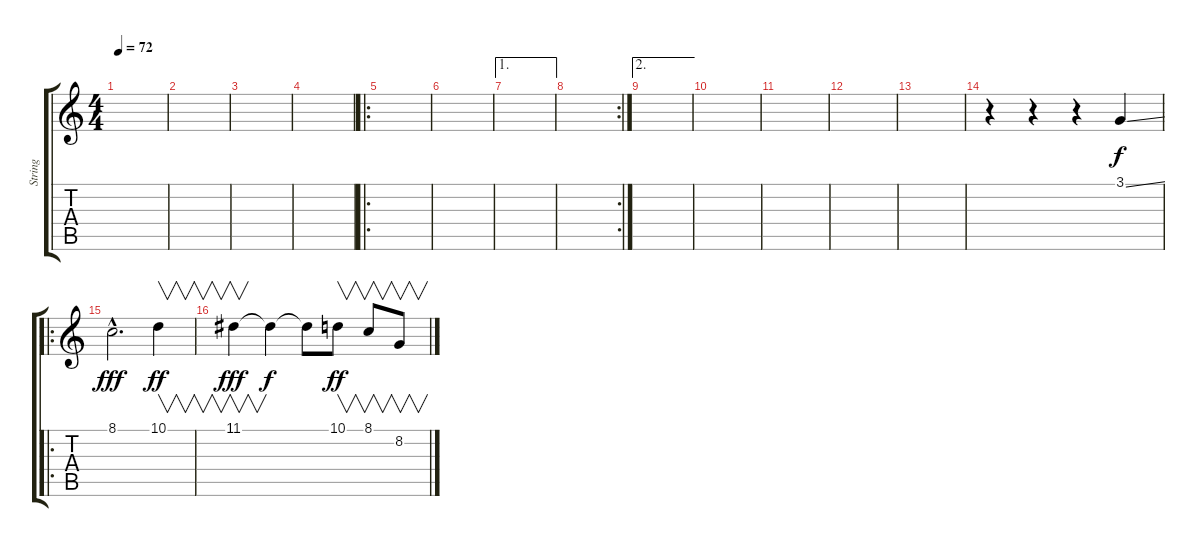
\track ("String" "String") {instrument stringensemble1}
\staff {score tabs}
\tuning (E4 B3 G3 D3 A2 E2) {hide}
\ts (4 4)
\tempo 72
\clef g2
\ks c
|
|
|
|
\ro
|
|
\ae 1
|
\rc 2
|
\ae 2
|
|
|
|
|
r.4 r.4 r.4 3.1{ss}.4 |
\ro
8.1{hac}.2{d dy fff} 10.1.4{v dy ff} |
11.1.4{v dy fff} 11.1{t}.4{dy f} 11.1{t}.8 10.1.8{v dy ff} 8.1.8{v} 8.2.8{v}
